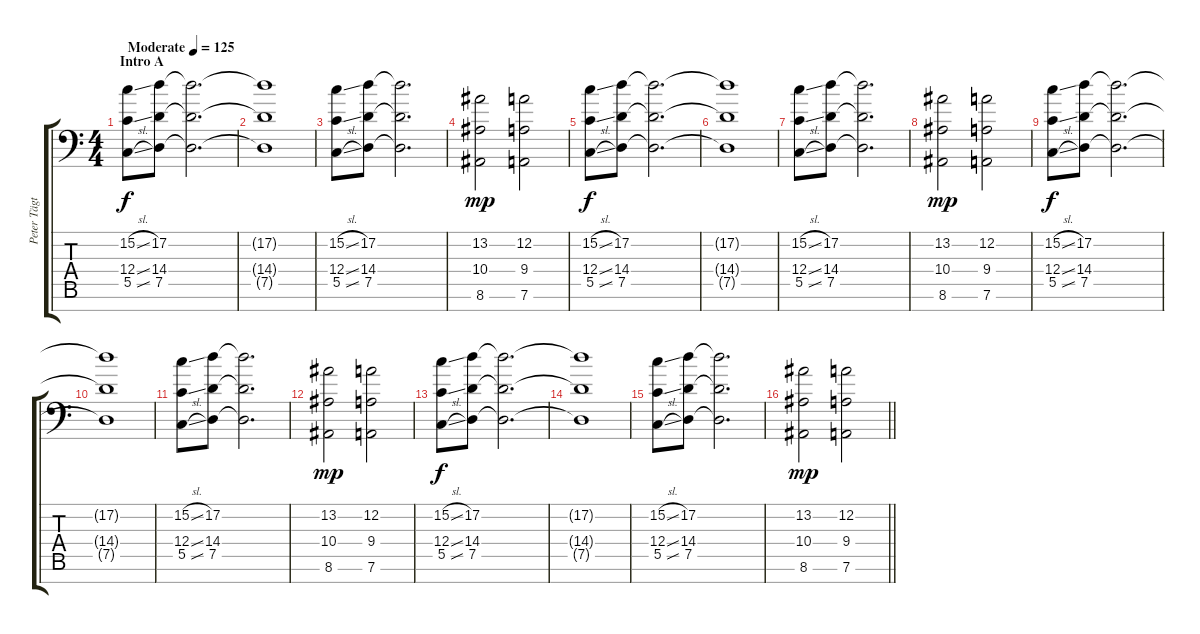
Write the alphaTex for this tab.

\track ("Peter Tägtgren (Keyboard I)" "Peter Tägt") {instrument choiraahs}
\staff {score tabs}
\tuning (D4 A3 F3 C3 G2 D2 A1) {hide}
\ts (4 4)
\section ("" "Intro A")
\tempo (125 "Moderate")
\clef f4
\ks c
(15.2{sl} 12.4{sl} 5.5{sl}).8{dy f instrument choiraahs} (17.2 14.4 7.5).8 (17.2{t} 14.4{t} 7.5{t}).2{d} |
(17.2{t} 14.4{t} 7.5{t}).1 |
(15.2{sl} 12.4{sl} 5.5{sl}).8 (17.2 14.4 7.5).8 (17.2{t} 14.4{t} 7.5{t}).2{d} |
(13.2 10.4 8.6).2{dy mp} (12.2 9.4 7.6).2 |
(15.2{sl} 12.4{sl} 5.5{sl}).8{dy f} (17.2 14.4 7.5).8 (17.2{t} 14.4{t} 7.5{t}).2{d} |
(17.2{t} 14.4{t} 7.5{t}).1 |
(15.2{sl} 12.4{sl} 5.5{sl}).8 (17.2 14.4 7.5).8 (17.2{t} 14.4{t} 7.5{t}).2{d} |
(13.2 10.4 8.6).2{dy mp} (12.2 9.4 7.6).2 |
(15.2{sl} 12.4{sl} 5.5{sl}).8{dy f} (17.2 14.4 7.5).8 (17.2{t} 14.4{t} 7.5{t}).2{d} |
(17.2{t} 14.4{t} 7.5{t}).1 |
(15.2{sl} 12.4{sl} 5.5{sl}).8 (17.2 14.4 7.5).8 (17.2{t} 14.4{t} 7.5{t}).2{d} |
(13.2 10.4 8.6).2{dy mp} (12.2 9.4 7.6).2 |
(15.2{sl} 12.4{sl} 5.5{sl}).8{dy f} (17.2 14.4 7.5).8 (17.2{t} 14.4{t} 7.5{t}).2{d} |
(17.2{t} 14.4{t} 7.5{t}).1 |
(15.2{sl} 12.4{sl} 5.5{sl}).8 (17.2 14.4 7.5).8 (17.2{t} 14.4{t} 7.5{t}).2{d} |
\barLineRight lightlight
(13.2 10.4 8.6).2{dy mp} (12.2 9.4 7.6).2
